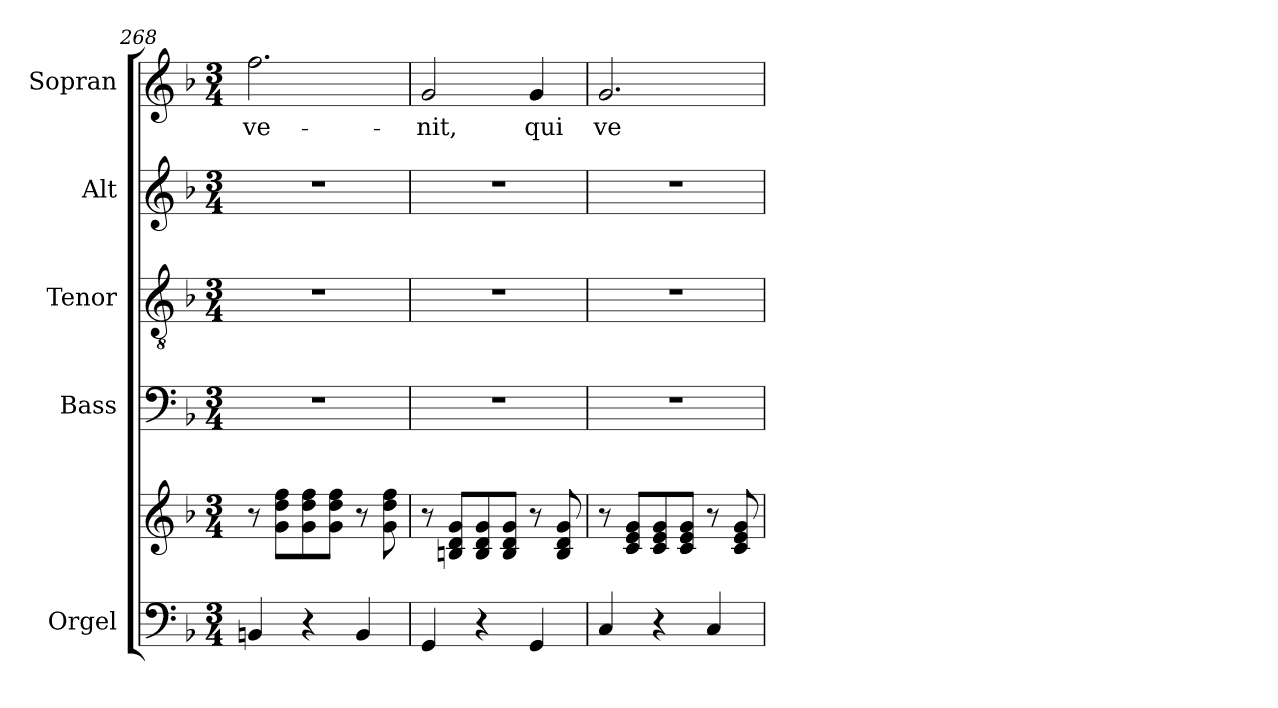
**kern	**kern	**kern	**kern	**kern	**kern	**text
*part5	*part5	*part4	*part3	*part2	*part1	*part1
*staff6	*staff5	*staff4	*staff3	*staff2	*staff1	*staff1
*I"Orgel	*	*I"Bass	*I"Tenor	*I"Alt	*I"Sopran	*
*I'Org.	*	*I'B.	*I'T.	*I'A.	*I'S.	*
*clefF4	*clefG2	*clefF4	*clefGv2	*clefG2	*clefG2	*
*k[b-]	*k[b-]	*k[b-]	*k[b-]	*k[b-]	*k[b-]	*
*F:	*F:	*F:	*F:	*F:	*F:	*
*M3/4	*M3/4	*M3/4	*M3/4	*M3/4	*M3/4	*
=268	=268	=268	=268	=268	=268	=268
!	!	!	!	!	!	!LO:LY:b
4BBn/	8r	2.r	2.r	2.r	2.ff\	ve-
.	8g\ 8dd\ 8ff\L	.	.	.	.	.
4r	8g\ 8dd\ 8ff\	.	.	.	.	.
.	8g\ 8dd\ 8ff\J	.	.	.	.	.
4BB/	8r	.	.	.	.	.
.	8g\ 8dd\ 8ff\	.	.	.	.	.
!!LO:LB:g=z
=269	=269	=269	=269	=269	=269	=269
!	!	!	!	!	!	!LO:LY:b
4GG/	8r	2.r	2.r	2.r	2g/	-nit,
.	8Bn/ 8d/ 8g/L	.	.	.	.	.
4r	8B/ 8d/ 8g/	.	.	.	.	.
.	8B/ 8d/ 8g/J	.	.	.	.	.
!	!	!	!	!	!	!LO:LY:b
4GG/	8r	.	.	.	4g/	qui
.	8B/ 8d/ 8g/	.	.	.	.	.
=270	=270	=270	=270	=270	=270	=270
!	!	!	!	!	!	!LO:LY:b
4C/	8r	2.r	2.r	2.r	2.g/	ve-
.	8c/ 8e/ 8g/L	.	.	.	.	.
4r	8c/ 8e/ 8g/	.	.	.	.	.
.	8c/ 8e/ 8g/J	.	.	.	.	.
4C/	8r	.	.	.	.	.
.	8c/ 8e/ 8g/	.	.	.	.	.
=	=	=	=	=	=	=
*-	*-	*-	*-	*-	*-	*-
